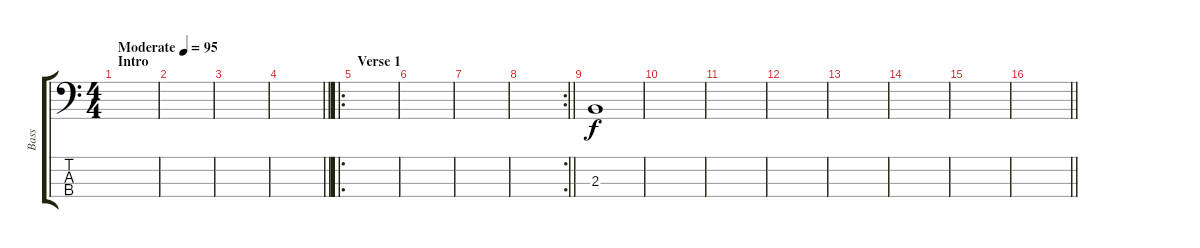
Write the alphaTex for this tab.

\track ("Bass" "Bass") {instrument electricbassfinger}
\staff {score tabs}
\tuning (G2 D2 A1 D1) {hide}
\ts (4 4)
\section ("" "Intro")
\tempo (95 "Moderate")
\clef f4
\ks c
|
|
|
\barLineRight lightlight
|
\ro
\section ("" "Verse 1")
|
|
|
\rc 2
\barLineRight lightlight
|
2.3.1 |
|
|
|
|
|
|
\barLineRight lightlight
